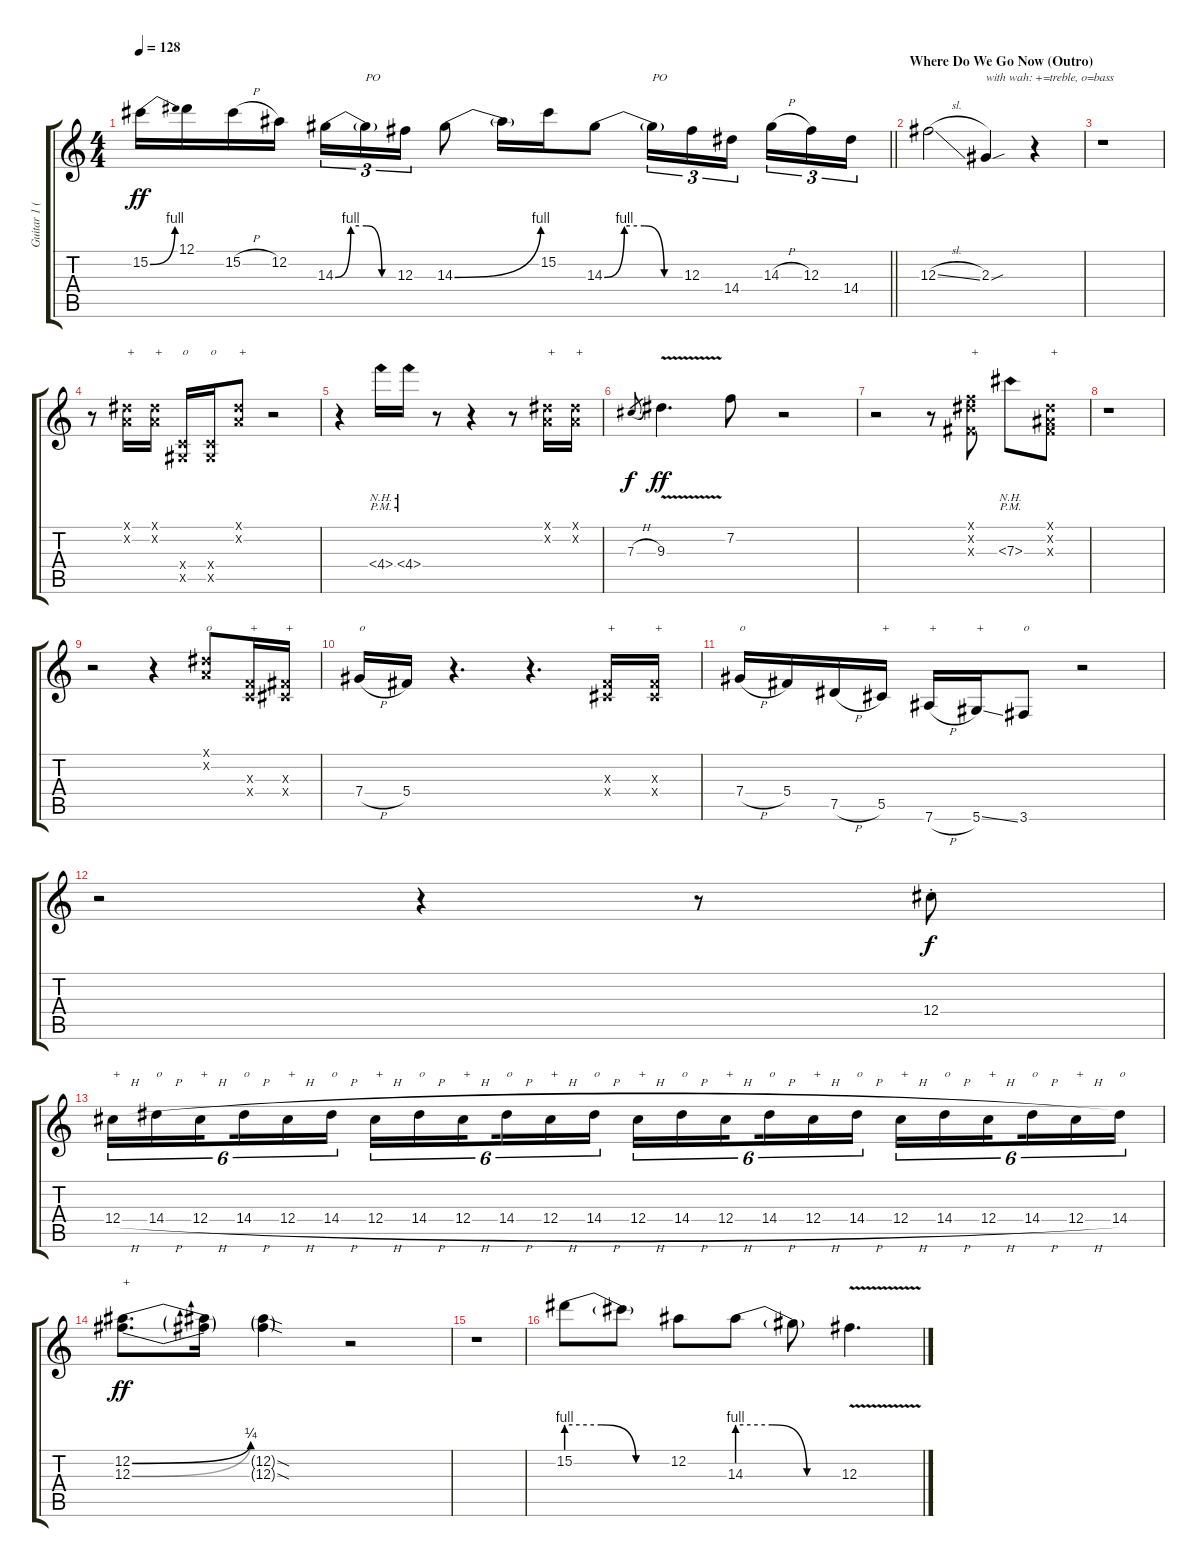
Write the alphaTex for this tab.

\track ("Guitar 1 (Slash)" "Guitar 1 (") {instrument overdrivenguitar}
\staff {score tabs}
\tuning (Eb4 Bb3 Gb3 Db3 Ab2 Eb2) {hide}
\ts (4 4)
\tempo 128
\clef g2
\barLineRight lightlight
\ks c
15.2{be (bend 0 0 60 4)}.16{dy ff} 12.1.16 15.2{h}.16 12.2.16 14.3{be (custom 0 0 15 4 30 4 45 0 60 0)}.16{tu (3 2)} 14.3{t}.16{tu (3 2) txt "PO"} 12.3.16{tu (3 2)} 14.3{be (bend 0 0 60 4)}.8 14.3{t}.16 15.2.16 14.3{be (custom 0 0 15 4 30 4 45 0 60 0)}.8 14.3{t}.16{tu (3 2) txt "PO"} 12.3.16{tu (3 2)} 14.4.16{tu (3 2) beam splitsecondary} 14.3{h}.16{tu (3 2)} 12.3.16{tu (3 2)} 14.4.16{tu (3 2)} |
\section ("" "Where Do We Go Now (Outro)")
12.3{sl}.2 2.3{sou}.4{txt "with wah: +=treble, o=bass"} r.4 |
r.1 |
r.8 (0.1{x} -1.2{x}).16{txt "+"} (0.1{x} -1.2{x}).16{txt "+"} (-1.4{x} 0.5{x}).16{txt "o"} (-1.4{x} 0.5{x}).16{txt "o"} (0.1{x} -1.2{x}).8{txt "+"} r.2 |
r.4 4.4{nh pm}.16 4.4{nh pm}.16 r.8 r.4 r.8 (0.1{x} -1.2{x}).16{txt "+"} (0.1{x} -1.2{x}).16{txt "+"} |
7.3{h}.8{gr dy f} 9.3{v}.4{d dy ff} 7.2.8 r.2 |
r.2 r.8 (0.1{x} 7.2{x} 0.3{x}).8{txt "+"} 7.3{nh pm}.8 (0.1{x} 0.2{x} 0.3{x}).8{txt "+"} |
r.1 |
r.2 r.4 (0.1{x} -1.2{x}).8{txt "o"} (-1.3{x} -1.4{x}).16{txt "+"} (0.3{x} 0.4{x}).16{txt "+"} |
7.4{h}.16{txt "o"} 5.4.16 r.4{d} r.4{d} (0.3{x} 0.4{x}).16{txt "+"} (0.3{x} 0.4{x}).16{txt "+"} |
7.4{h}.16{txt "o"} 5.4.16 7.5{h}.16 5.5.16{txt "+"} 7.6{h}.16{txt "+"} 5.6{ss}.16{txt "+"} 3.6.8{txt "o"} r.2 |
r.2 r.4 r.8 12.4{st}.8{dy f} |
12.4{h}.16{tu (6 4) txt "+"} 14.4{h}.16{tu (6 4) txt "o"} 12.4{h}.16{tu (6 4) txt "+" beam splitsecondary} 14.4{h}.16{tu (6 4) txt "o"} 12.4{h}.16{tu (6 4) txt "+"} 14.4{h}.16{tu (6 4) txt "o"} 12.4{h}.16{tu (6 4) txt "+"} 14.4{h}.16{tu (6 4) txt "o"} 12.4{h}.16{tu (6 4) txt "+" beam splitsecondary} 14.4{h}.16{tu (6 4) txt "o"} 12.4{h}.16{tu (6 4) txt "+"} 14.4{h}.16{tu (6 4) txt "o"} 12.4{h}.16{tu (6 4) txt "+"} 14.4{h}.16{tu (6 4) txt "o"} 12.4{h}.16{tu (6 4) txt "+" beam splitsecondary} 14.4{h}.16{tu (6 4) txt "o"} 12.4{h}.16{tu (6 4) txt "+"} 14.4{h}.16{tu (6 4) txt "o"} 12.4{h}.16{tu (6 4) txt "+"} 14.4{h}.16{tu (6 4) txt "o"} 12.4{h}.16{tu (6 4) txt "+" beam splitsecondary} 14.4{h}.16{tu (6 4) txt "o"} 12.4{h}.16{tu (6 4) txt "+"} 14.4.16{tu (6 4) txt "o"} |
(12.2{be (bend 0 0 60 1)} 12.3{be (bend 0 0 60 1)}).8{d txt "+" dy ff} (12.2{t} 12.3{t}).16 (12.2{sod g} 12.3{sod g}).4 r.2 |
r.1 |
15.2{be (custom 0 4 20 4 40 0 60 0)}.8 15.2{t}.8 12.2.8 14.3{be (custom 0 4 20 4 40 0 60 0)}.8 14.3{t}.8 12.3{v}.4{d}
